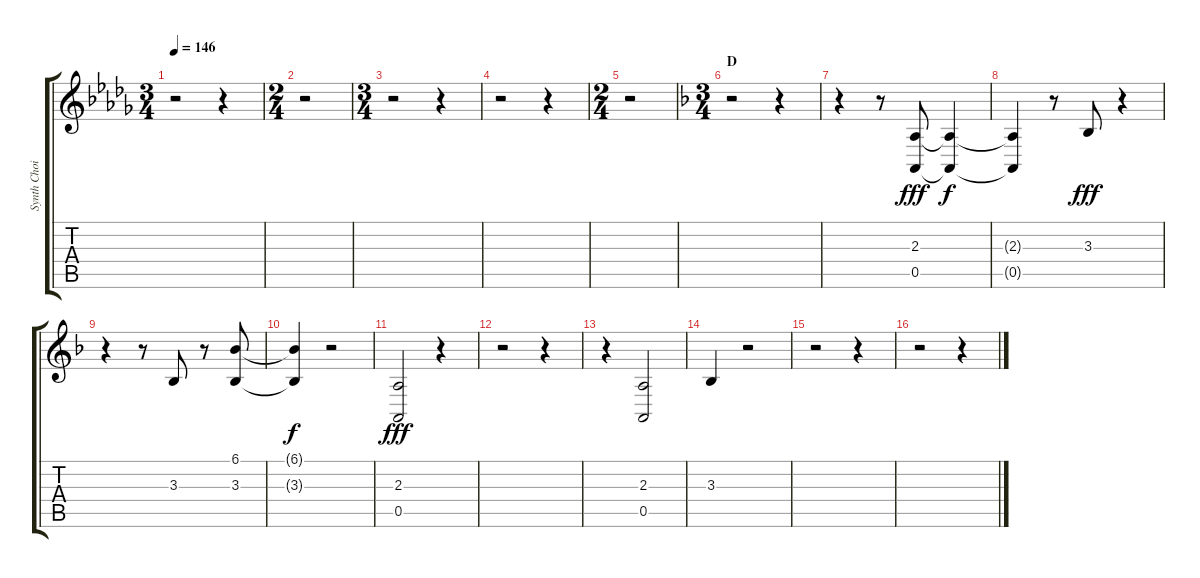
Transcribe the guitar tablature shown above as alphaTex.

\track ("Synth Choir (High Voices)" "Synth Choi") {instrument choiraahs}
\staff {score tabs}
\tuning (E4 B3 G3 D3 A2 E2) {hide}
\ts (3 4)
\tempo 146
\clef g2
\ks db
r.2{dy f} r.4 |
\ts (2 4)
r.2 |
\ts (3 4)
r.2 r.4 |
r.2 r.4 |
\ts (2 4)
r.2 |
\ts (3 4)
\section ("" "D")
\ks f
r.2 r.4 |
r.4 r.8 (2.3 0.5).8{dy fff} (2.3{t} 0.5{t}).4{dy f} |
(2.3{t} 0.5{t}).4 r.8 3.3.8{dy fff} r.4 |
r.4 r.8 3.3.8 r.8 (6.1 3.3).8 |
(6.1{t} 3.3{t}).4{dy f} r.2 |
(2.3 0.5).2{dy fff} r.4 |
r.2 r.4 |
r.4 (2.3 0.5).2 |
3.3.4 r.2 |
r.2 r.4 |
r.2 r.4
